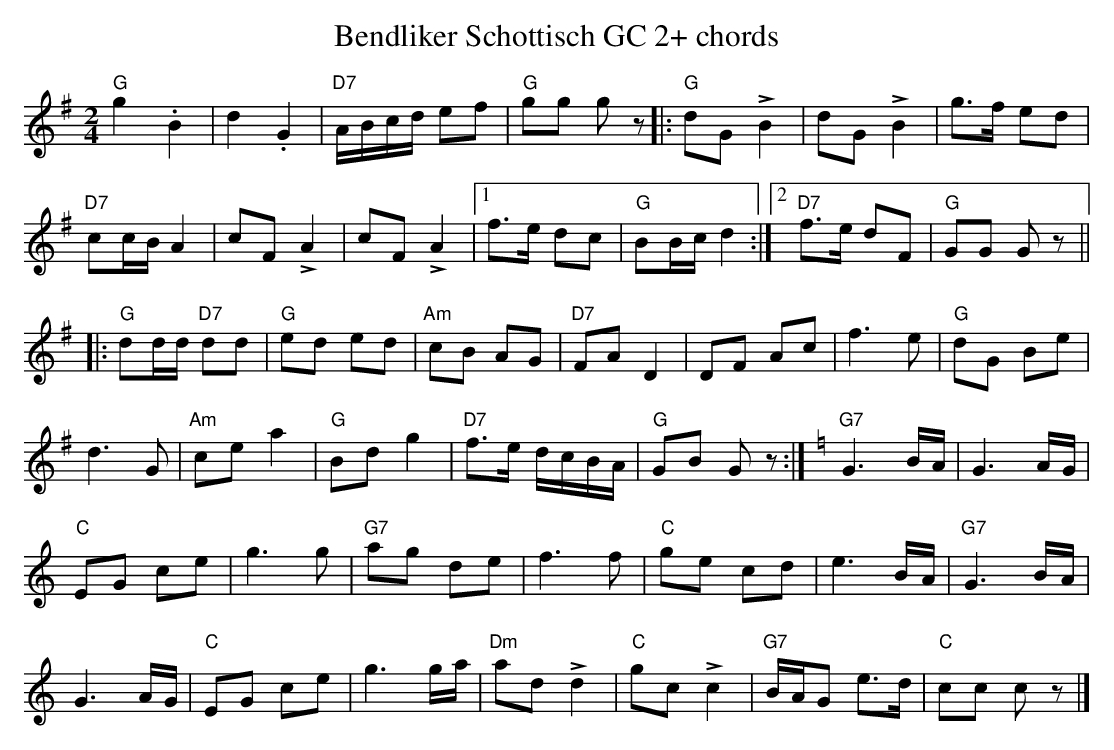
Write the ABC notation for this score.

X:1
T:Bendliker Schottisch GC 2+ chords
M:2/4
L:1/8
K:Gmaj%%MIDI gchordon
"G"g2.B2 | d2.G2 | "D7"A/2B/2c/2d/2 ef | "G"gg gz |: "G"dG !>!B2 | dG !>!B2 | g>f ed |
"D7"cc/2B/2 A2 | cF !>!A2 | cF !>!A2 |1 f>e dc | "G"BB/2c/2 d2 :|2 "D7"f>e dF | "G"GG Gz ||
|: "G"dd/2d/2 "D7"dd | "G"ed ed | "Am"cB AG | "D7"FAD2 | DF Ac | f3e | "G"dG Be |
d3G | "Am"cea2 | "G"Bdg2 | "D7"f>e d/2c/2B/2A/2 | "G"GB Gz :| [K:Cmaj] "G7"G3B/2A/2 | G3A/2G/2 |
"C"EG ce | g3g | "G7"ag de | f3f | "C"ge cd | e3B/2A/2 | "G7"G3B/2A/2 |
G3A/2G/2 | "C"EG ce | g3g/2a/2 | "Dm"ad !>!d2 | "C"gc !>!c2 | "G7"B/2A/2G e>d | "C"cc cz |]
